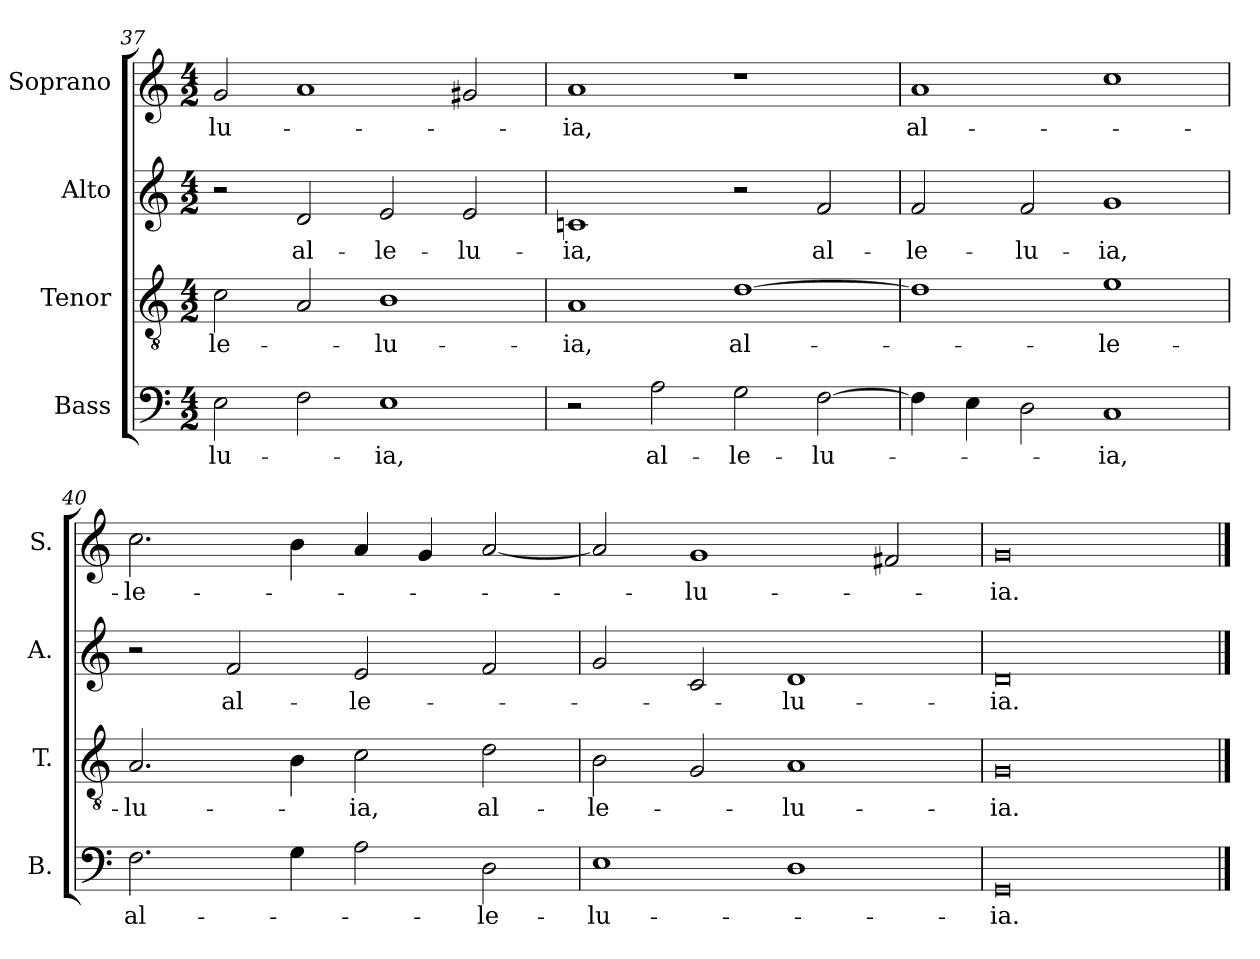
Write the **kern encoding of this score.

**kern	**text	**kern	**text	**kern	**text	**kern	**text
*part4	*part4	*part3	*part3	*part2	*part2	*part1	*part1
*staff4	*staff4	*staff3	*staff3	*staff2	*staff2	*staff1	*staff1
*I"Bass	*	*I"Tenor	*	*I"Alto	*	*I"Soprano	*
*I'B.	*	*I'T.	*	*I'A.	*	*I'S.	*
!!LO:PB:g=z
*clefF4	*	*clefGv2	*	*clefG2	*	*clefG2	*
*	*	*ITrd7c12	*	*	*	*	*
*k[]	*	*k[]	*	*k[]	*	*k[]	*
*C:	*	*C:	*	*C:	*	*C:	*
*M4/2	*	*M4/2	*	*M4/2	*	*M4/2	*
=37	=37	=37	=37	=37	=37	=37	=37
!	!LO:LY:b:color=#000000	!	!	!	!	!	!
!	!	!	!LO:LY:b:color=#000000	!	!	!	!
!	!	!	!	!	!	!	!LO:LY:b:color=#000000
2Ei\	-lu-	2Ci\	-le-	2r	.	2gi/	-lu-
!	!	!	!	!	!LO:LY:b:color=#000000	!	!
2Fi\	.	2AAi/	.	2di/	al-	1ai	.
!	!LO:LY:b:color=#000000	!	!	!	!	!	!
!	!	!	!LO:LY:b:color=#000000	!	!	!	!
!	!	!	!	!	!LO:LY:b:color=#000000	!	!
1Ei	-ia,	1BBi	-lu-	2ei/	-le-	.	.
!	!	!	!	!	!LO:LY:b:color=#000000	!	!
.	.	.	.	2ei/	-lu-	2g#Xi/	.
=38	=38	=38	=38	=38	=38	=38	=38
!	!	!	!LO:LY:b:color=#000000	!	!	!	!
!	!	!	!	!	!LO:LY:b:color=#000000	!	!
!	!	!	!	!	!	!	!LO:LY:b:color=#000000
2r	.	1AAi	-ia,	1cni	-ia,	1ai	-ia,
!	!LO:LY:b:color=#000000	!	!	!	!	!	!
2Ai\	al-	.	.	.	.	.	.
!	!LO:LY:b:color=#000000	!	!	!	!	!	!
!	!	!	!LO:LY:b:color=#000000	!	!	!	!
2Gi\	-le-	[1Di	al-	2r	.	1r	.
!	!LO:LY:b:color=#000000	!	!	!	!	!	!
!	!	!	!	!	!LO:LY:b:color=#000000	!	!
[2Fi\	-lu-	.	.	2fi/	al-	.	.
=39	=39	=39	=39	=39	=39	=39	=39
!	!	!	!	!	!LO:LY:b:color=#000000	!	!
!	!	!	!	!	!	!	!LO:LY:b:color=#000000
4Fi\]	.	1Di]	.	2fi/	-le-	1ai	al-
4Ei\	.	.	.	.	.	.	.
!	!	!	!	!	!LO:LY:b:color=#000000	!	!
2Di\	.	.	.	2fi/	-lu-	.	.
!	!LO:LY:b:color=#000000	!	!	!	!	!	!
!	!	!	!LO:LY:b:color=#000000	!	!	!	!
!	!	!	!	!	!LO:LY:b:color=#000000	!	!
1Ci	-ia,	1Ei	-le-	1gi	-ia,	1cci	.
=40	=40	=40	=40	=40	=40	=40	=40
!	!LO:LY:b:color=#000000	!	!	!	!	!	!
!	!	!	!LO:LY:b:color=#000000	!	!	!	!
!	!	!	!	!	!	!	!LO:LY:b:color=#000000
2.Fi\	al-	2.AAi/	-lu-	2r	.	2.cci\	-le-
!	!	!	!	!	!LO:LY:b:color=#000000	!	!
.	.	.	.	2fi/	al-	.	.
4Gi\	.	4BBi\	.	.	.	4bi\	.
!	!	!	!LO:LY:b:color=#000000	!	!	!	!
!	!	!	!	!	!LO:LY:b:color=#000000	!	!
2Ai\	.	2Ci\	-ia,	2ei/	-le-	4ai/	.
.	.	.	.	.	.	4gi/	.
!	!LO:LY:b:color=#000000	!	!	!	!	!	!
!	!	!	!LO:LY:b:color=#000000	!	!	!	!
2Di\	-le-	2Di\	al-	2fi/	.	[2ai/	.
=41	=41	=41	=41	=41	=41	=41	=41
!	!LO:LY:b:color=#000000	!	!	!	!	!	!
!	!	!	!LO:LY:b:color=#000000	!	!	!	!
1Ei	-lu-	2BBi\	-le-	2gi/	.	2ai/]	.
!	!	!	!	!	!	!	!LO:LY:b:color=#000000
.	.	2GGi/	.	2ci/	.	1gi	-lu-
!	!	!	!LO:LY:b:color=#000000	!	!	!	!
!	!	!	!	!	!LO:LY:b:color=#000000	!	!
1Di	.	1AAi	-lu-	1di	-lu-	.	.
.	.	.	.	.	.	2f#Xi/	.
=42	=42	=42	=42	=42	=42	=42	=42
!	!LO:LY:b:color=#000000	!	!	!	!	!	!
!	!	!	!LO:LY:b:color=#000000	!	!	!	!
!	!	!	!	!	!LO:LY:b:color=#000000	!	!
!	!	!	!	!	!	!	!LO:LY:b:color=#000000
0GGi	-ia.	0GGi	-ia.	0di	-ia.	0gi	-ia.
==	==	==	==	==	==	==	==
*-	*-	*-	*-	*-	*-	*-	*-
